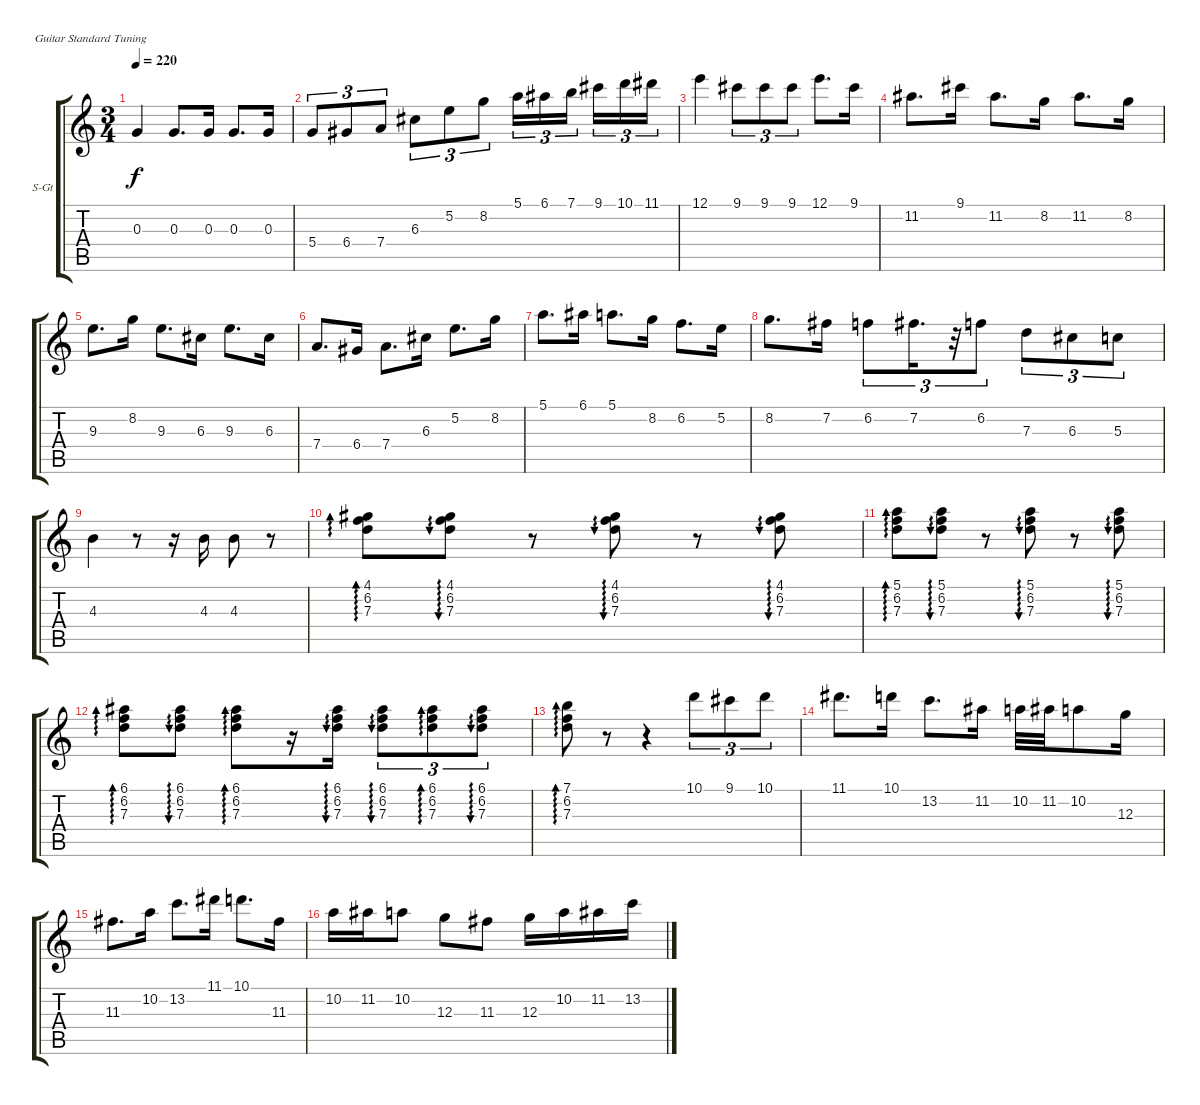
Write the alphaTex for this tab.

\defaultSystemsLayout 4
\bracketExtendMode groupsimilarinstruments
\firstSystemTrackNameOrientation horizontal
\otherSystemsTrackNameOrientation horizontal
\track ("Steel Guitar" "S-Gt") {instrument acousticguitarsteel}
\staff {score tabs}
\tuning (E4 B3 G3 D3 A2 E2)
\ts (3 4)
\tempo 220
\clef g2
\ks c
0.3.4{dy f} 0.3.8{d} 0.3.16 0.3.8{d} 0.3.16 |
5.4.8{tu (3 2)} 6.4.8{tu (3 2)} 7.4.8{tu (3 2)} 6.3.8{tu (3 2)} 5.2.8{tu (3 2)} 8.2.8{tu (3 2)} 5.1.16{tu (3 2)} 6.1.16{tu (3 2)} 7.1.16{tu (3 2)} 9.1.16{tu (3 2)} 10.1.16{tu (3 2)} 11.1.16{tu (3 2)} |
12.1.4 9.1.8{tu (3 2)} 9.1.8{tu (3 2)} 9.1.8{tu (3 2)} 12.1.8{d} 9.1.16 |
11.2.8{d} 9.1.16 11.2.8{d} 8.2.16 11.2.8{d} 8.2.16 |
9.3.8{d} 8.2.16 9.3.8{d} 6.3.16 9.3.8{d} 6.3.16 |
7.4.8{d} 6.4.16 7.4.8{d} 6.3.16 5.2.8{d} 8.2.16 |
5.1.8{d} 6.1.16 5.1.8{d} 8.2.16 6.2.8{d} 5.2.16 |
8.2.8{d} 7.2.16 6.2.8{tu (3 2)} 7.2.16{d tu (3 2)} r.32{tu (3 2)} 6.2.8{tu (3 2)} 7.3.8{tu (3 2)} 6.3.8{tu (3 2)} 5.3.8{tu (3 2)} |
4.3.4 r.8 r.16 4.3.16 4.3.8 r.8 |
(7.3 6.2 4.1).8{ad 0} (7.3 6.2 4.1).8{au 0} r.8 (7.3 6.2 4.1).8{au 0} r.8 (7.3 6.2 4.1).8{au 0} |
(7.3 6.2 5.1).8{ad 0} (7.3 6.2 5.1).8{au 0} r.8 (7.3 6.2 5.1).8{au 0} r.8 (7.3 6.2 5.1).8{au 0} |
(7.3 6.2 6.1).8{ad 0} (7.3 6.2 6.1).8{au 0} (7.3 6.2 6.1).8{ad 0} r.16 (7.3 6.2 6.1).16{au 0} (7.3 6.2 6.1).8{tu (3 2) au 0} (7.3 6.2 6.1).8{tu (3 2) ad 0} (7.3 6.2 6.1).8{tu (3 2) au 0} |
(7.3 6.2 7.1).8{ad 0} r.8 r.4 10.1.8{tu (3 2)} 9.1.8{tu (3 2)} 10.1.8{tu (3 2)} |
11.1.8{d} 10.1.16 13.2.8{d} 11.2.16 10.2.32 11.2.32 10.2.8 12.3.16 |
11.3.8{d} 10.2.16 13.2.8{d} 11.1.16 10.1.8{d} 11.3.16 |
10.2.16 11.2.16 10.2.8 12.3.8 11.3.8 12.3.16 10.2.16 11.2.16 13.2.16
